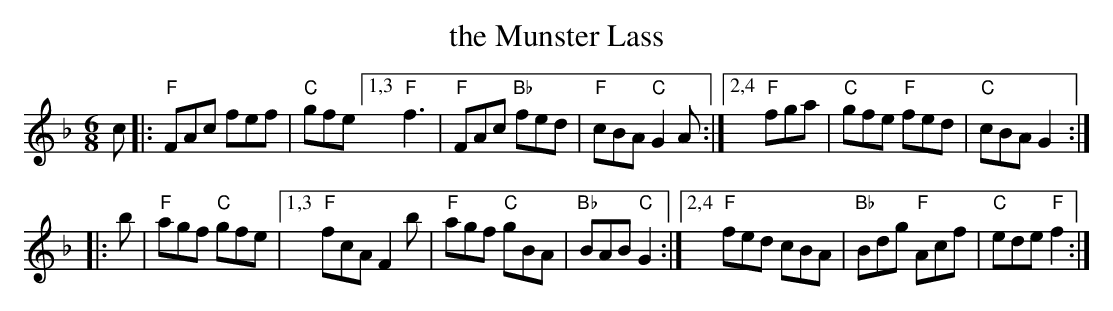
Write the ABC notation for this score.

X:1
T: the Munster Lass
M: 6/8
K: F
c \
|:"F"FAc fef | "C"gfe [1,3 "F"f3  | "F"FAc "Bb"fed | "F"cBA "C"G2A \
                    :|[2,4 "F"fga | "C"gfe  "F"fed | "C"cBA    G2 :|
|: b \
| "F"agf "C"gfe |[1,3 "F"fcA F2b | "F"agf "C"gBA | "Bb"BAB "C"G2 \
               :|[2,4 "F"fed cBA | "Bb"Bdg "F"Acf | "C"ede "F"f2 :|
